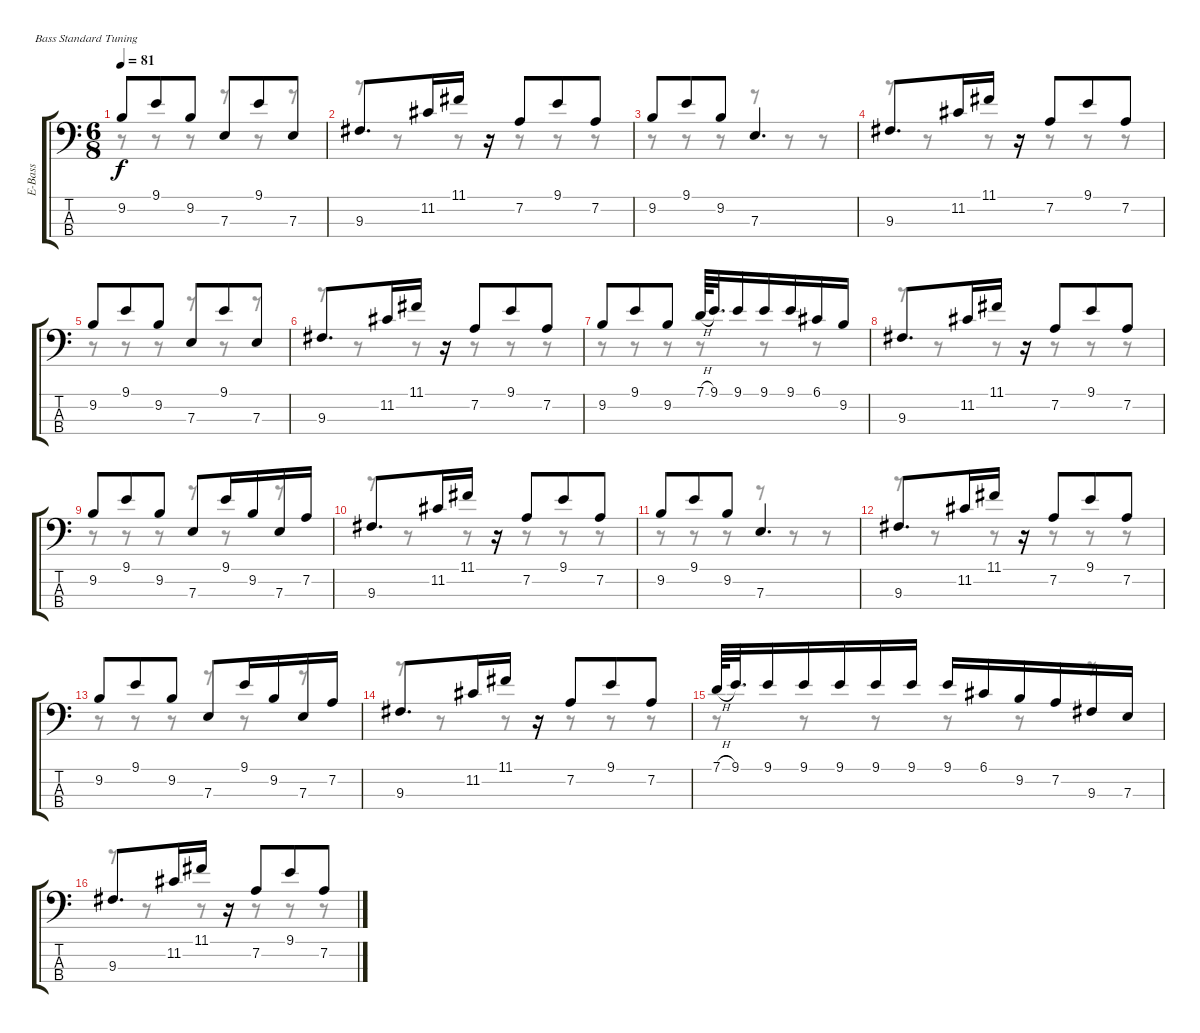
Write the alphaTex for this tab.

\bracketExtendMode groupsimilarinstruments
\track ("Cliff Burton" "E-Bass") {instrument electricbassfinger}
\staff {score tabs}
\tuning (G2 D2 A1 E1)
\voice
\ts (6 8)
\tempo 81
\clef f4
\ks c
9.2.8{dy f} 9.1.8 9.2.8 7.3.8 9.1.8 7.3.8 |
9.3{acc #}.8{d} 11.2{acc #}.16 11.1{acc #}.16 r.16 7.2.8 9.1.8 7.2.8 |
9.2.8 9.1.8 9.2.8 7.3.4{d} |
9.3{acc #}.8{d} 11.2{acc #}.16 11.1{acc #}.16 r.16 7.2.8 9.1.8 7.2.8 |
9.2.8 9.1.8 9.2.8 7.3.8 9.1.8 7.3.8 |
9.3{acc #}.8{d} 11.2{acc #}.16 11.1{acc #}.16 r.16 7.2.8 9.1.8 7.2.8 |
9.2.8 9.1.8 9.2.8 7.1{h}.64 9.1.32{d} 9.1.16 9.1.16 9.1.16 6.1{acc #}.16 9.2.16 |
9.3{acc #}.8{d} 11.2{acc #}.16 11.1{acc #}.16 r.16 7.2.8 9.1.8 7.2.8 |
9.2.8 9.1.8 9.2.8 7.3.8 9.1.16 9.2.16 7.3.16 7.2.16 |
9.3{acc #}.8{d} 11.2{acc #}.16 11.1{acc #}.16 r.16 7.2.8 9.1.8 7.2.8 |
9.2.8 9.1.8 9.2.8 7.3.4{d} |
9.3{acc #}.8{d} 11.2{acc #}.16 11.1{acc #}.16 r.16 7.2.8 9.1.8 7.2.8 |
9.2.8 9.1.8 9.2.8 7.3.8 9.1.16 9.2.16 7.3.16 7.2.16 |
9.3{acc #}.8{d} 11.2{acc #}.16 11.1{acc #}.16 r.16 7.2.8 9.1.8 7.2.8 |
7.1{h}.64 9.1.32{d} 9.1.16 9.1.16 9.1.16 9.1.16 9.1.16 9.1.16 6.1{acc #}.16 9.2.16 7.2.16 9.3{acc #}.16 7.3.16 |
9.3{acc #}.8{d} 11.2{acc #}.16 11.1{acc #}.16 r.16 7.2.8 9.1.8 7.2.8
\voice
\clef f4
\ottava regular
\simile none
\ks c
r.8{dy mf} r.8 r.8 r.8 r.8 r.8 |
r.8 r.8 r.8 r.8 r.8 r.8 |
r.8 r.8 r.8 r.8 r.8 r.8 |
r.8 r.8 r.8 r.8 r.8 r.8 |
r.8 r.8 r.8 r.8 r.8 r.8 |
r.8 r.8 r.8 r.8 r.8 r.8 |
r.8 r.8 r.8 r.8 r.8 r.8 |
r.8 r.8 r.8 r.8 r.8 r.8 |
r.8 r.8 r.8 r.8 r.8 r.8 |
r.8 r.8 r.8 r.8 r.8 r.8 |
r.8 r.8 r.8 r.8 r.8 r.8 |
r.8 r.8 r.8 r.8 r.8 r.8 |
r.8 r.8 r.8 r.8 r.8 r.8 |
r.8 r.8 r.8 r.8 r.8 r.8 |
r.8 r.8 r.8 r.8 r.8 r.8 |
r.8 r.8 r.8 r.8 r.8 r.8
